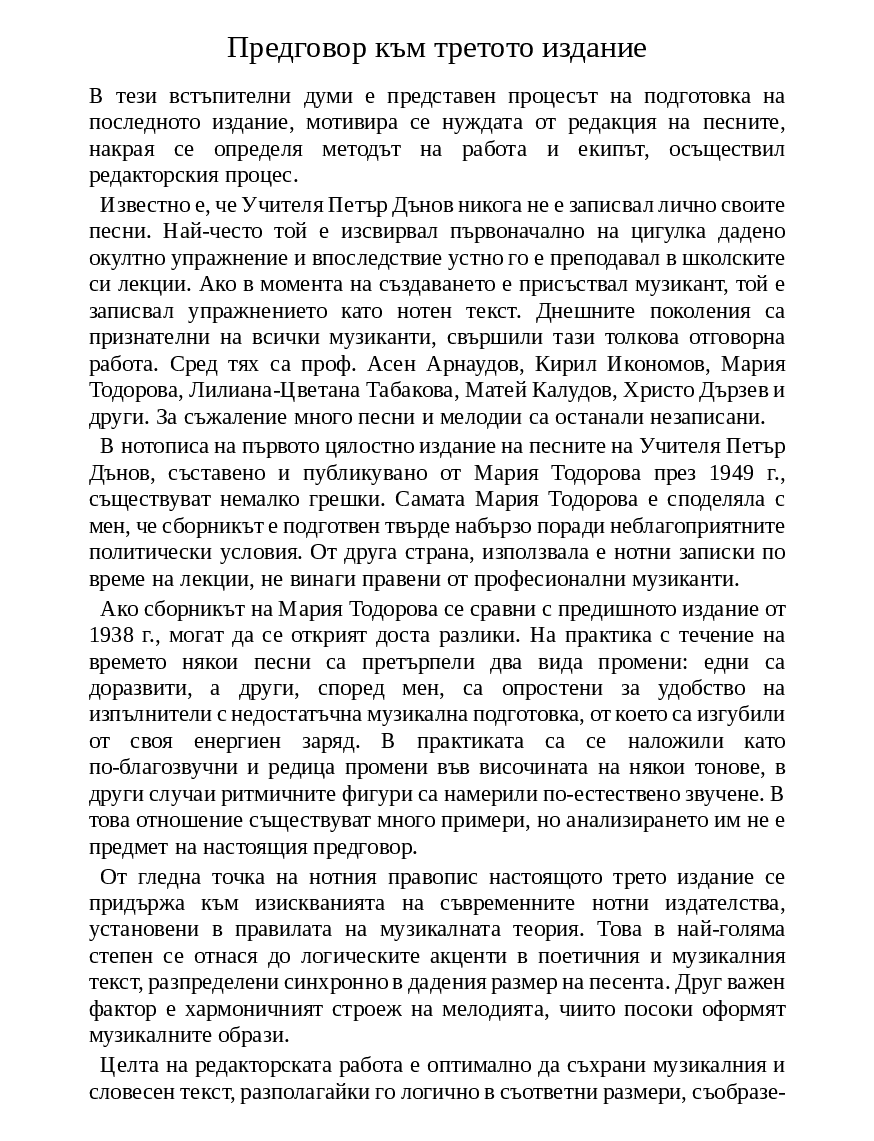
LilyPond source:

\version "2.24.4"

% include paper part and global functions
\include "include/globals.ily"

\bookpart {
  \paper {
    print-all-headers = ##t
    print-page-number = ##f
    print-first-page-number = ##f
    page-number-type = #'roman-upper


    % put page numbers on the bottom
    oddHeaderMarkup = \markup {

      \fill-line {
        """"
        \if \should-print-page-number  \abs-fontsize #9 {
          \fromproperty #'page:page-number-string

        }
      }
    }
    evenHeaderMarkup = \markup {

      \fill-line {
        \if \should-print-page-number \abs-fontsize #9 {
          \fromproperty #'page:page-number-string
          ""
        }
      }
    }

    oddFooterMarkup = \markup ""

    evenFooterMarkup = ""
    left-margin = 1.5\cm
    right-margin = 1.5\cm
    top-margin = 1\cm
    bottom-margin = 1.2\cm
    ragged-bottom = ##t % do not spread the staves to fill the whole vertical space
    top-markup-spacing.basic-distance = 8\mm
    top-system-spacing.basic-distance = 10\mm

    % change distance between staves
    system-system-spacing =
    #'((basic-distance . 16)
       (minimum-distance . 6)
       (padding . 1)
       (stretchability . 12))
  }
  \tocItem \markup "Предговор към третото издание"
  \markup \abs-fontsize #15  { \fill-line {"Предговор към третото издание"} }

  \markup \abs-fontsize #11 {
    \vspace #1.5  \override #'(baseline-skip . 3.4)
    \justify {

      В тези встъпителни думи е представен процесът на
      подготовка на последното издание, мотивира се нуждата от
      редакция на песните, накрая се определя методът на работа и
      екипът, осъществил редакторския процес.
    }
  }
  \markup \abs-fontsize #11 {
    \vspace #0.9 \override #'(baseline-skip . 3.4)
    \justify {
      \hspace #1.5
      Известно е, че Учителя Петър Дънов никога не е записвал
      лично своите песни. Най-често той е изсвирвал първоначално на
      цигулка дадено окултно упражнение и впоследствие устно го е
      преподавал в школските си лекции. Ако в момента на създаването
      е присъствал музикант, той е записвал упражнението като нотен
      текст. Днешните поколения са признателни на всички музиканти,
      свършили тази толкова отговорна работа. Сред тях са проф. Асен
      Арнаудов, Кирил Икономов, Мария
      Тодорова, Лилиана-Цветана Табакова, Матей Калудов, Христо Дързев и други. За съжаление
      много песни и мелодии са останали незаписани.
    }
  }
  \markup \abs-fontsize #11 {
    \vspace #0.9 \override #'(baseline-skip . 3.4)
    \justify {
      \hspace #1.5
      В нотописа на първото цялостно издание на песните на
      Учителя Петър Дънов, съставено и публикувано от Мария
      Тодорова през 1949 г., съществуват немалко грешки. Самата
      Мария Тодорова е споделяла с мен, че сборникът е подготвен
      твърде набързо поради неблагоприятните политически условия.
      От друга страна, използвала е нотни записки по време на лекции,
      не винаги правени от професионални музиканти.
    }
  }
  \markup \abs-fontsize #11 {
    \vspace #0.9 \override #'(baseline-skip . 3.4)
    \justify {
      \hspace #1.5
      Ако сборникът на Мария Тодорова се сравни с предишното
      издание от 1938 г., могат да се открият доста разлики. На практика
      с течение на времето някои песни са претърпели два вида промени:
      едни са доразвити, а други, според мен, са опростени за удобство
      на изпълнители с недостатъчна музикална подготовка, от което са
      изгубили от своя енергиен заряд. В практиката са се наложили като
      по-благозвучни и редица промени във височината на някои тонове,
      в други случаи ритмичните фигури са намерили по-естествено
      звучене. В това отношение съществуват много примери, но
      анализирането им не е предмет на настоящия предговор.
    }
  }

  \markup \abs-fontsize #11 {
    \vspace #0.9 \override #'(baseline-skip . 3.4)
    \justify {
      \hspace #1.5

      От гледна точка на нотния правопис настоящото трето
      издание се придържа към изискванията на съвременните нотни
      издателства, установени в правилата на музикалната теория. Това
      в най-голяма степен се отнася до логическите акценти в поетичния
      и музикалния текст, разпределени синхронно в дадения размер на
      песента. Друг важен фактор е хармоничният строеж на мелодията,
      чиито посоки оформят музикалните образи.
    }
  }

  \markup \abs-fontsize #11 {
    \vspace #0.9 \override #'(baseline-skip . 3.4)
    \justify {
      \hspace #1.5
      Целта на редакторската работа е оптимално да съхрани
      музикалния и словесен текст, разполагайки го логично в съответни размери, съобразе-
    }
  }


} % bookpart